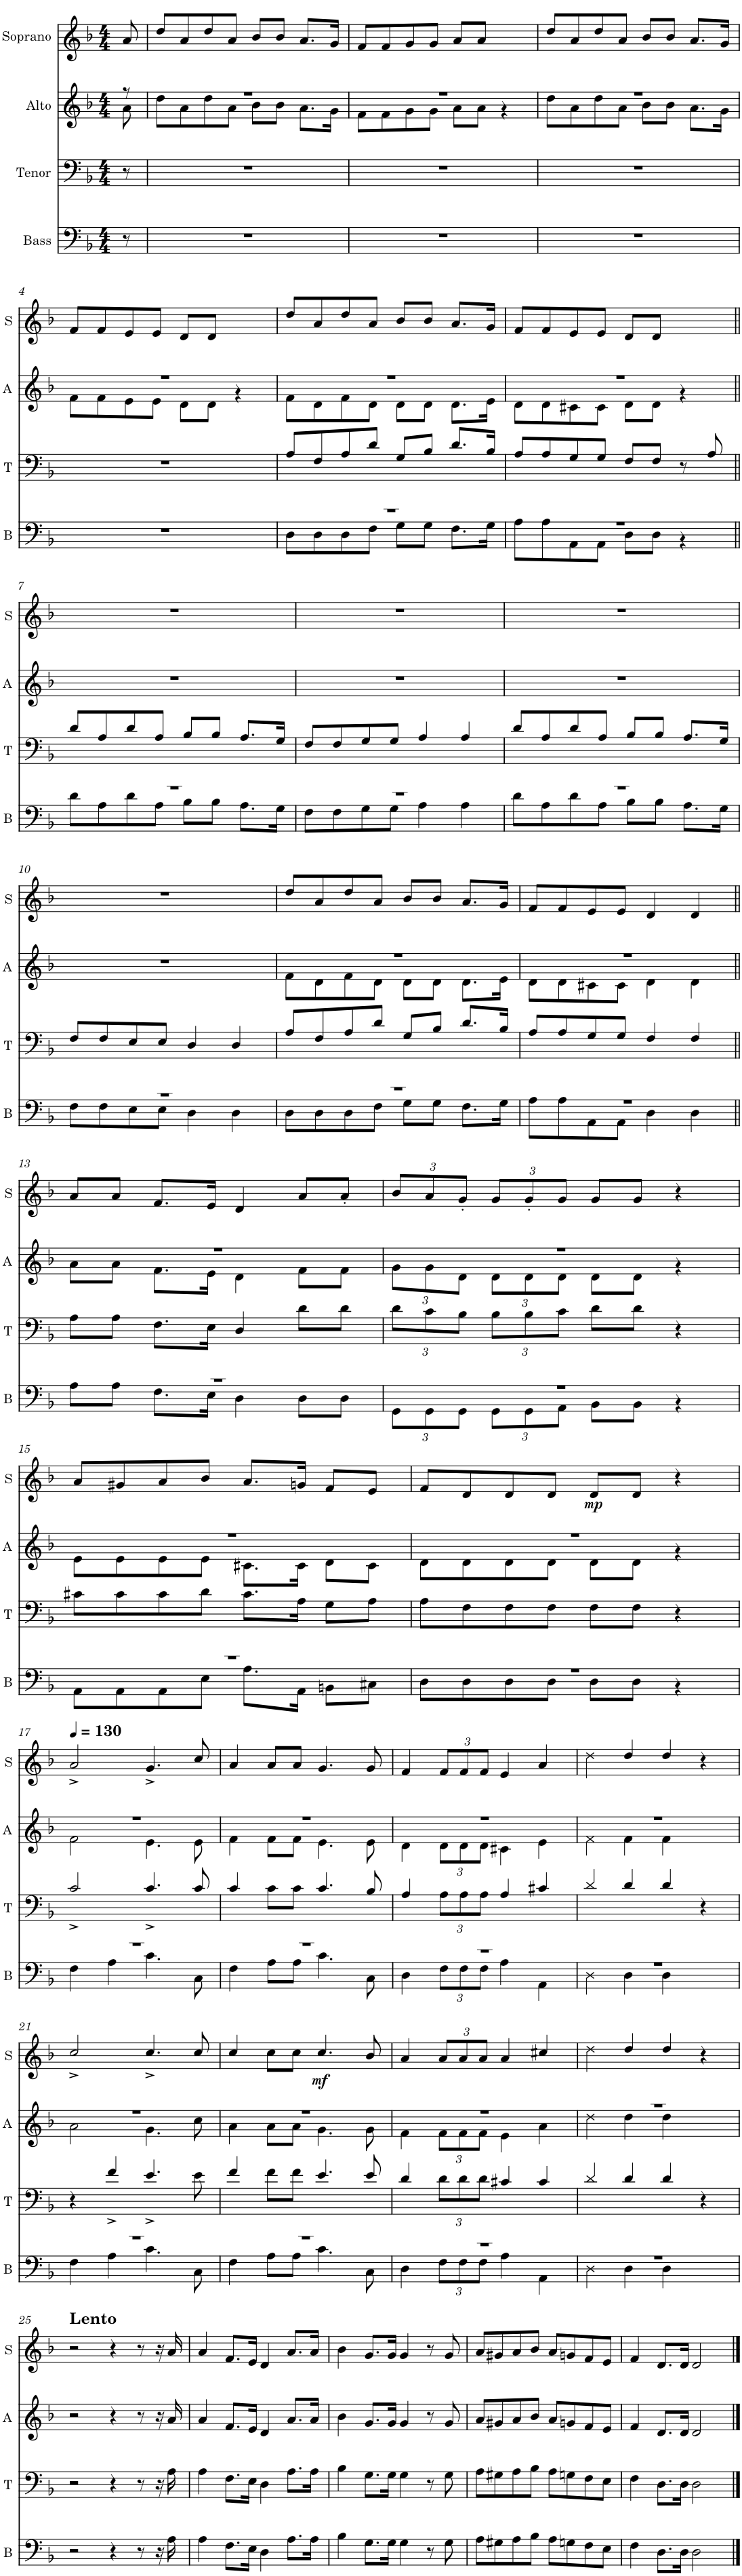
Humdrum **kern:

**kern	**kern	**kern	**kern	**dynam
*part4	*part3	*part2	*part1	*part1
*staff4	*staff3	*staff2	*staff1	*staff1
*I"Bass	*I"Tenor	*I"Alto	*I"Soprano	*
*I'B	*I'T	*I'A	*I'S	*
*clefF4	*clefF4	*clefG2	*clefG2	*
*k[b-]	*k[b-]	*k[b-]	*k[b-]	*
*M4/4	*M4/4	*M4/4	*M4/4	*
=	=	=	=	=
*	*	*^	*	*
8r	8r	8r	8a\	8a/	.
=1	=1	=1	=1	=1	=1
1r	1r	1r	8dd\L	8dd/L	.
.	.	.	8a\	8a/	.
.	.	.	8dd\	8dd/	.
.	.	.	8a\J	8a/J	.
.	.	.	8b-\L	8b-/L	.
.	.	.	8b-\J	8b-/J	.
.	.	.	8.a\L	8.a/L	.
.	.	.	16g\Jk	16g/Jk	.
=2	=2	=2	=2	=2	=2
1r	1r	1r	8f\L	8f/L	.
.	.	.	8f\	8f/	.
.	.	.	8g\	8g/	.
.	.	.	8g\J	8g/J	.
.	.	.	8a\L	8a/L	.
.	.	.	8a\J	8a/J	.
.	.	.	4r	4ryy	.
=3	=3	=3	=3	=3	=3
1r	1r	1r	8dd\L	8dd/L	.
.	.	.	8a\	8a/	.
.	.	.	8dd\	8dd/	.
.	.	.	8a\J	8a/J	.
.	.	.	8b-\L	8b-/L	.
.	.	.	8b-\J	8b-/J	.
.	.	.	8.a\L	8.a/L	.
.	.	.	16g\Jk	16g/Jk	.
!!LO:LB:g=z
=4	=4	=4	=4	=4	=4
1r	1r	1r	8f\L	8f/L	.
.	.	.	8f\	8f/	.
.	.	.	8e\	8e/	.
.	.	.	8e\J	8e/J	.
.	.	.	8d\L	8d/L	.
.	.	.	8d\J	8d/J	.
.	.	.	4r	4ryy	.
=5	=5	=5	=5	=5	=5
*^	*	*	*	*	*
1r	8D\L	8A/L	1r	8f\L	8dd/L	.
.	8D\	8F/	.	8d\	8a/	.
.	8D\	8A/	.	8f\	8dd/	.
.	8F\J	8d/J	.	8d\J	8a/J	.
.	8G\L	8G/L	.	8d\L	8b-/L	.
.	8G\J	8B-/J	.	8d\J	8b-/J	.
.	8.F\L	8.d/L	.	8.d\L	8.a/L	.
.	16G\Jk	16B-/Jk	.	16e\Jk	16g/Jk	.
=6	=6	=6	=6	=6	=6	=6
1r	8A\L	8A/L	1r	8d\L	8f/L	.
.	8A\	8A/	.	8d\	8f/	.
.	8AA\	8G/	.	8c#X\	8e/	.
.	8AA\J	8G/J	.	8c#\J	8e/J	.
.	8D\L	8F/L	.	8d\L	8d/L	.
.	8D\J	8F/J	.	8d\J	8d/J	.
.	4r	8r	.	4r	4ryy	.
.	.	8A/	.	.	.	.
*	*	*	*v	*v	*	*
!!LO:LB:g=z
=7||	=7||	=7||	=7||	=7||	=7||
1r	8d\L	8d/L	1r	1r	.
.	8A\	8A/	.	.	.
.	8d\	8d/	.	.	.
.	8A\J	8A/J	.	.	.
.	8B-\L	8B-/L	.	.	.
.	8B-\J	8B-/J	.	.	.
.	8.A\L	8.A/L	.	.	.
.	16G\Jk	16G/Jk	.	.	.
=8	=8	=8	=8	=8	=8
1r	8F\L	8F/L	1r	1r	.
.	8F\	8F/	.	.	.
.	8G\	8G/	.	.	.
.	8G\J	8G/J	.	.	.
.	4A\	4A/	.	.	.
.	4A\	4A/	.	.	.
=9	=9	=9	=9	=9	=9
1r	8d\L	8d/L	1r	1r	.
.	8A\	8A/	.	.	.
.	8d\	8d/	.	.	.
.	8A\J	8A/J	.	.	.
.	8B-\L	8B-/L	.	.	.
.	8B-\J	8B-/J	.	.	.
.	8.A\L	8.A/L	.	.	.
.	16G\Jk	16G/Jk	.	.	.
!!LO:LB:g=z
=10	=10	=10	=10	=10	=10
1r	8F\L	8F/L	1r	1r	.
.	8F\	8F/	.	.	.
.	8E\	8E/	.	.	.
.	8E\J	8E/J	.	.	.
.	4D\	4D/	.	.	.
.	4D\	4D/	.	.	.
=11	=11	=11	=11	=11	=11
*	*	*	*^	*	*
1r	8D\L	8A/L	1r	8f\L	8dd/L	.
.	8D\	8F/	.	8d\	8a/	.
.	8D\	8A/	.	8f\	8dd/	.
.	8F\J	8d/J	.	8d\J	8a/J	.
.	8G\L	8G/L	.	8d\L	8b-/L	.
.	8G\J	8B-/J	.	8d\J	8b-/J	.
.	8.F\L	8.d/L	.	8.d\L	8.a/L	.
.	16G\Jk	16B-/Jk	.	16e\Jk	16g/Jk	.
=12	=12	=12	=12	=12	=12	=12
1r	8A\L	8A/L	1r	8d\L	8f/L	.
.	8A\	8A/	.	8d\	8f/	.
.	8AA\	8G/	.	8c#X\	8e/	.
.	8AA\J	8G/J	.	8c#\J	8e/J	.
.	4D\	4F/	.	4d\	4d/	.
.	4D\	4F/	.	4d\	4d/	.
!!LO:LB:g=z
=13||	=13||	=13||	=13||	=13||	=13||	=13||
1r	8A\L	8A\L	1r	8a\L	8a/L	.
.	8A\J	8A\J	.	8a\J	8a/J	.
.	8.F\L	8.F\L	.	8.f\L	8.f/L	.
.	16E\Jk	16E\Jk	.	16e\Jk	16e/Jk	.
.	4D\	4D/	.	4d\	4d/	.
.	8D\L	8d\L	.	8f\L	8a/L	.
.	8D\J	8d\J	.	8f\J	8a'/J	.
=14	=14	=14	=14	=14	=14	=14
*	*Xbrackettup	*Xbrackettup	*	*Xbrackettup	*Xbrackettup	*
1r	12GG\L	12d\L	1r	12g\L	12b-/L	.
.	12GG\	12c\	.	12g\	12a/	.
.	12GG\J	12B-\J	.	12d\J	12g'/J	.
.	12GG\L	12B-\L	.	12d\L	12g/L	.
.	12GG\	12B-\	.	12d\	12g'/	.
.	12AA\J	12c\J	.	12d\J	12g/J	.
.	8BB-\L	8d\L	.	8d\L	8g/L	.
.	8BB-\J	8d\J	.	8d\J	8g/J	.
.	4r	4r	.	4r	4r	.
!!LO:LB:g=z
=15	=15	=15	=15	=15	=15	=15
1r	8AA\L	8c#X\L	1r	8e\L	8a/L	.
.	8AA\	8c#\	.	8e\	8g#X/	.
.	8AA\	8c#\	.	8e\	8a/	.
.	8E\J	8d\J	.	8e\J	8b-/J	.
.	8.A\L	8.c#\L	.	8.c#X\L	8.a/L	.
.	16AA\Jk	16A\Jk	.	16c#\Jk	16gn/Jk	.
.	8BBn\L	8G\L	.	8d\L	8f/L	.
.	8C#X\J	8A\J	.	8c#\J	8e/J	.
=16	=16	=16	=16	=16	=16	=16
1r	8D\L	8A\L	1r	8d\L	8f/L	.
.	8D\	8F\	.	8d\	8d/	.
.	8D\	8F\	.	8d\	8d/	.
.	8D\J	8F\J	.	8d\J	8d/J	.
!	!	!	!	!	!	!LO:DY:b
.	8D\L	8F\L	.	8d\L	8d/L	mp
.	8D\J	8F\J	.	8d\J	8d/J	.
.	4r	4r	.	4r	4r	.
!!LO:LB:g=z
=17	=17	=17	=17	=17	=17	=17
*	*	*	*	*	*MM130	*
1r	4F\	2c^/	1r	2f\	2a^/	.
.	4A\	.	.	.	.	.
.	4.c\	4.c^/	.	4.e\	4.g^/	.
.	8C\	8c/	.	8e\	8cc/	.
=18	=18	=18	=18	=18	=18	=18
1r	4F\	4c/	1r	4f\	4a/	.
.	8A\L	8c\L	.	8f\L	8a/L	.
.	8A\J	8c\J	.	8f\J	8a/J	.
.	4.c\	4.c/	.	4.e\	4.g/	.
.	8C\	8B-/	.	8e\	8g/	.
=19	=19	=19	=19	=19	=19	=19
1r	4D\	4A/	1r	4d\	4f/	.
.	12F\L	12A\L	.	12d\L	12f/L	.
.	12F\	12A\	.	12d\	12f/	.
.	12F\J	12A\J	.	12d\J	12f/J	.
.	4A\	4A/	.	4c#X\	4e/	.
.	4AA\	4c#X/	.	4e\	4a/	.
=20	=20	=20	=20	=20	=20	=20
1r	4D\	4d/	1r	4f\	4dd\	.
.	4D\	4d/	.	4f\	4dd/	.
.	4D\	4d/	.	4f\	4dd/	.
.	4ryy	4r	.	4ryy	4r	.
!!LO:LB:g=z
=21	=21	=21	=21	=21	=21	=21
1r	4F\	4r	1r	2a\	2cc^/	.
.	4A\	4f^/	.	.	.	.
.	4.c\	4.e^/	.	4.g\	4.cc^/	.
.	8C\	8e\	.	8cc\	8cc/	.
=22	=22	=22	=22	=22	=22	=22
1r	4F\	4f/	1r	4a\	4cc/	.
.	8A\L	8f\L	.	8a\L	8cc\L	.
.	8A\J	8f\J	.	8a\J	8cc\J	.
!	!	!	!	!	!	!LO:DY:b
.	4.c\	4.e/	.	4.g\	4.cc/	mf
.	8C\	8e/	.	8g\	8b-/	.
=23	=23	=23	=23	=23	=23	=23
1r	4D\	4d/	1r	4f\	4a/	.
.	12F\L	12d\L	.	12f\L	12a/L	.
.	12F\	12d\	.	12f\	12a/	.
.	12F\J	12d\J	.	12f\J	12a/J	.
.	4A\	4c#X/	.	4e\	4a/	.
.	4AA\	4c#/	.	4a\	4cc#X/	.
=24	=24	=24	=24	=24	=24	=24
1r	4D\	4d/	1r	4dd\	4dd\	.
.	4D\	4d/	.	4dd\	4dd/	.
.	4D\	4d/	.	4dd\	4dd/	.
.	4ryy	4r	.	4ryy	4r	.
!!LO:LB:g=z
=25	=25	=25	=25	=25	=25	=25
!	!	!	!	!	!LO:TX:a:B:t=Lento	!
*v	*v	*	*v	*v	*	*
2r	2r	2r	2r	.
4r	4r	4r	4r	.
8r	8r	8r	8r	.
16r	16r	16r	16r	.
16A\	16A\	16a/	16a/	.
=26	=26	=26	=26	=26
4A\	4A\	4a/	4a/	.
8.F\L	8.F\L	8.f/L	8.f/L	.
16E\Jk	16E\Jk	16e/Jk	16e/Jk	.
4D\	4D\	4d/	4d/	.
8.A\L	8.A\L	8.a/L	8.a/L	.
16A\Jk	16A\Jk	16a/Jk	16a/Jk	.
=27	=27	=27	=27	=27
4B-\	4B-\	4b-\	4b-\	.
8.G\L	8.G\L	8.g/L	8.g/L	.
16G\Jk	16G\Jk	16g/Jk	16g/Jk	.
4G\	4G\	4g/	4g/	.
8r	8r	8r	8r	.
8G\	8G\	8g/	8g/	.
=28	=28	=28	=28	=28
8A\L	8A\L	8a/L	8a/L	.
8G#X\	8G#X\	8g#X/	8g#X/	.
8A\	8A\	8a/	8a/	.
8B-\J	8B-\J	8b-/J	8b-/J	.
8A\L	8A\L	8a/L	8a/L	.
8Gn\	8Gn\	8gn/	8gn/	.
8F\	8F\	8f/	8f/	.
8E\J	8E\J	8e/J	8e/J	.
=29	=29	=29	=29	=29
4F\	4F\	4f/	4f/	.
8.D\L	8.D\L	8.d/L	8.d/L	.
16D\Jk	16D\Jk	16d/Jk	16d/Jk	.
2D\	2D\	2d/	2d/	.
==	==	==	==	==
*-	*-	*-	*-	*-
